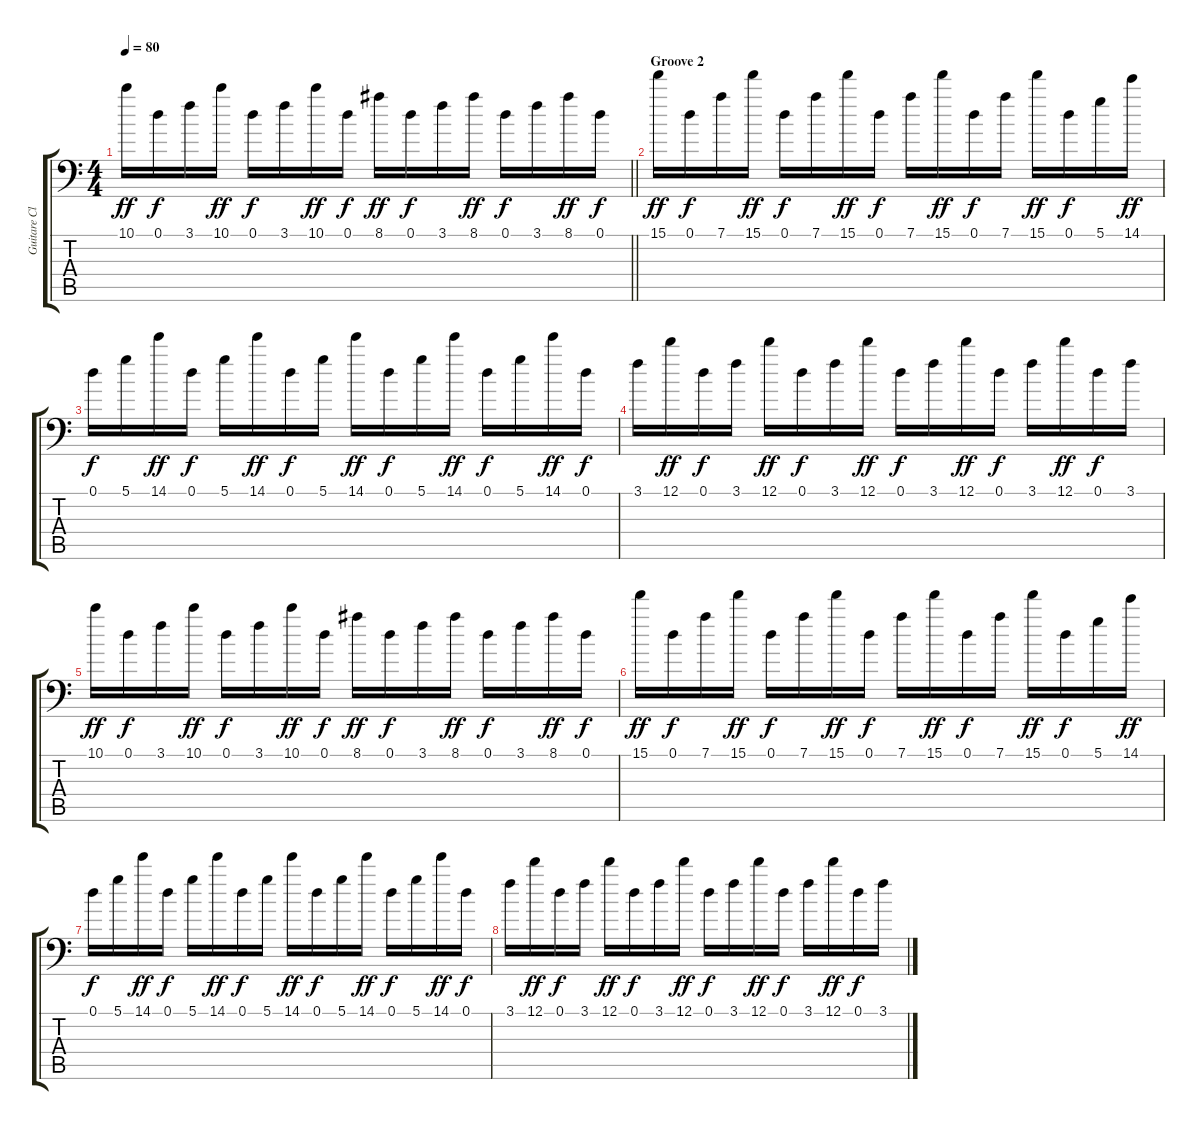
\track ("Guitare Clean 1" "Guitare Cl") {instrument electricguitarclean}
\staff {score tabs}
\tuning (D4 A3 F3 C3 G2 Bb1) {hide}
\ts (4 4)
\tempo 80
\clef f4
\barLineRight lightlight
\ks c
10.1.16{dy ff} 0.1.16{dy f} 3.1.16 10.1.16{dy ff} 0.1.16{dy f} 3.1.16 10.1.16{dy ff} 0.1.16{dy f} 8.1.16{dy ff} 0.1.16{dy f} 3.1.16 8.1.16{dy ff} 0.1.16{dy f} 3.1.16 8.1.16{dy ff} 0.1.16{dy f} |
\section ("" "Groove 2")
15.1.16{dy ff volume 16} 0.1.16{dy f} 7.1.16 15.1.16{dy ff} 0.1.16{dy f} 7.1.16 15.1.16{dy ff} 0.1.16{dy f} 7.1.16 15.1.16{dy ff} 0.1.16{dy f} 7.1.16 15.1.16{dy ff} 0.1.16{dy f} 5.1.16 14.1.16{dy ff} |
0.1.16{dy f} 5.1.16 14.1.16{dy ff} 0.1.16{dy f} 5.1.16 14.1.16{dy ff} 0.1.16{dy f} 5.1.16 14.1.16{dy ff} 0.1.16{dy f} 5.1.16 14.1.16{dy ff} 0.1.16{dy f} 5.1.16 14.1.16{dy ff} 0.1.16{dy f} |
3.1.16 12.1.16{dy ff} 0.1.16{dy f} 3.1.16 12.1.16{dy ff} 0.1.16{dy f} 3.1.16 12.1.16{dy ff} 0.1.16{dy f} 3.1.16 12.1.16{dy ff} 0.1.16{dy f} 3.1.16 12.1.16{dy ff} 0.1.16{dy f} 3.1.16 |
10.1.16{dy ff} 0.1.16{dy f} 3.1.16 10.1.16{dy ff} 0.1.16{dy f} 3.1.16 10.1.16{dy ff} 0.1.16{dy f} 8.1.16{dy ff} 0.1.16{dy f} 3.1.16 8.1.16{dy ff} 0.1.16{dy f} 3.1.16 8.1.16{dy ff} 0.1.16{dy f} |
15.1.16{dy ff volume 16 balance 8 instrument distortionguitar} 0.1.16{dy f} 7.1.16 15.1.16{dy ff} 0.1.16{dy f} 7.1.16 15.1.16{dy ff} 0.1.16{dy f} 7.1.16 15.1.16{dy ff} 0.1.16{dy f} 7.1.16 15.1.16{dy ff} 0.1.16{dy f} 5.1.16 14.1.16{dy ff} |
0.1.16{dy f} 5.1.16 14.1.16{dy ff} 0.1.16{dy f} 5.1.16 14.1.16{dy ff} 0.1.16{dy f} 5.1.16 14.1.16{dy ff} 0.1.16{dy f} 5.1.16 14.1.16{dy ff} 0.1.16{dy f} 5.1.16 14.1.16{dy ff} 0.1.16{dy f} |
3.1.16 12.1.16{dy ff} 0.1.16{dy f} 3.1.16 12.1.16{dy ff} 0.1.16{dy f} 3.1.16 12.1.16{dy ff} 0.1.16{dy f} 3.1.16 12.1.16{dy ff} 0.1.16{dy f} 3.1.16 12.1.16{dy ff} 0.1.16{dy f} 3.1.16
